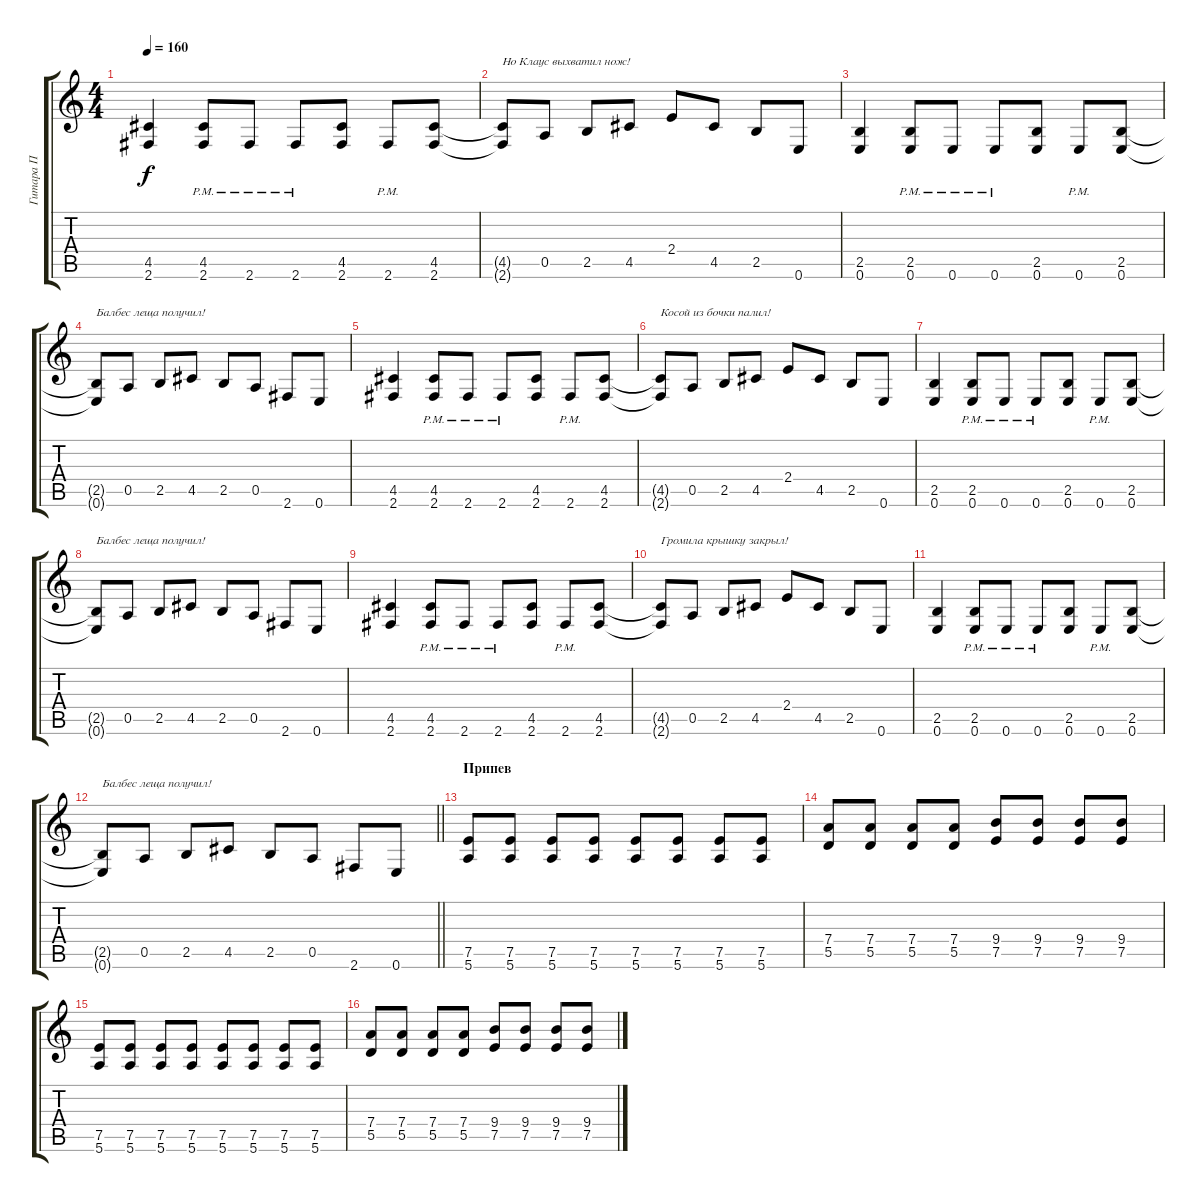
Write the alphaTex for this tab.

\track ("Гитара П" "Гитара П") {instrument overdrivenguitar}
\staff {score tabs}
\tuning (E4 B3 G3 D3 A2 E2) {hide}
\ts (4 4)
\tempo 160
\clef g2
\ks c
(4.5 2.6).4{dy f} (4.5 2.6{pm}).8 2.6{pm}.8 2.6{pm}.8 (4.5 2.6).8 2.6{pm}.8 (4.5 2.6).8 |
(4.5{t} 2.6{t}).8{txt "Но Клаус выхватил нож!"} 0.5.8 2.5.8 4.5.8 2.4.8 4.5.8 2.5.8 0.6.8 |
(2.5 0.6).4 (2.5 0.6{pm}).8 0.6{pm}.8 0.6{pm}.8 (2.5 0.6).8 0.6{pm}.8 (2.5 0.6).8 |
(2.5{t} 0.6{t}).8{txt "Балбес леща получил!"} 0.5.8 2.5.8 4.5.8 2.5.8 0.5.8 2.6.8 0.6.8 |
(4.5 2.6).4 (4.5 2.6{pm}).8 2.6{pm}.8 2.6{pm}.8 (4.5 2.6).8 2.6{pm}.8 (4.5 2.6).8 |
(4.5{t} 2.6{t}).8{txt "Косой из бочки палил!"} 0.5.8 2.5.8 4.5.8 2.4.8 4.5.8 2.5.8 0.6.8 |
(2.5 0.6).4 (2.5 0.6{pm}).8 0.6{pm}.8 0.6{pm}.8 (2.5 0.6).8 0.6{pm}.8 (2.5 0.6).8 |
(2.5{t} 0.6{t}).8{txt "Балбес леща получил!"} 0.5.8 2.5.8 4.5.8 2.5.8 0.5.8 2.6.8 0.6.8 |
(4.5 2.6).4 (4.5 2.6{pm}).8 2.6{pm}.8 2.6{pm}.8 (4.5 2.6).8 2.6{pm}.8 (4.5 2.6).8 |
(4.5{t} 2.6{t}).8{txt "Громила крышку закрыл!"} 0.5.8 2.5.8 4.5.8 2.4.8 4.5.8 2.5.8 0.6.8 |
(2.5 0.6).4 (2.5 0.6{pm}).8 0.6{pm}.8 0.6{pm}.8 (2.5 0.6).8 0.6{pm}.8 (2.5 0.6).8 |
\barLineRight lightlight
(2.5{t} 0.6{t}).8{txt "Балбес леща получил!"} 0.5.8 2.5.8 4.5.8 2.5.8 0.5.8 2.6.8 0.6.8 |
\section ("" "Припев")
(7.5 5.6).8 (7.5 5.6).8 (7.5 5.6).8 (7.5 5.6).8 (7.5 5.6).8 (7.5 5.6).8 (7.5 5.6).8 (7.5 5.6).8 |
(7.4 5.5).8 (7.4 5.5).8 (7.4 5.5).8 (7.4 5.5).8 (9.4 7.5).8 (9.4 7.5).8 (9.4 7.5).8 (9.4 7.5).8 |
(7.5 5.6).8 (7.5 5.6).8 (7.5 5.6).8 (7.5 5.6).8 (7.5 5.6).8 (7.5 5.6).8 (7.5 5.6).8 (7.5 5.6).8 |
(7.4 5.5).8 (7.4 5.5).8 (7.4 5.5).8 (7.4 5.5).8 (9.4 7.5).8 (9.4 7.5).8 (9.4 7.5).8 (9.4 7.5).8
